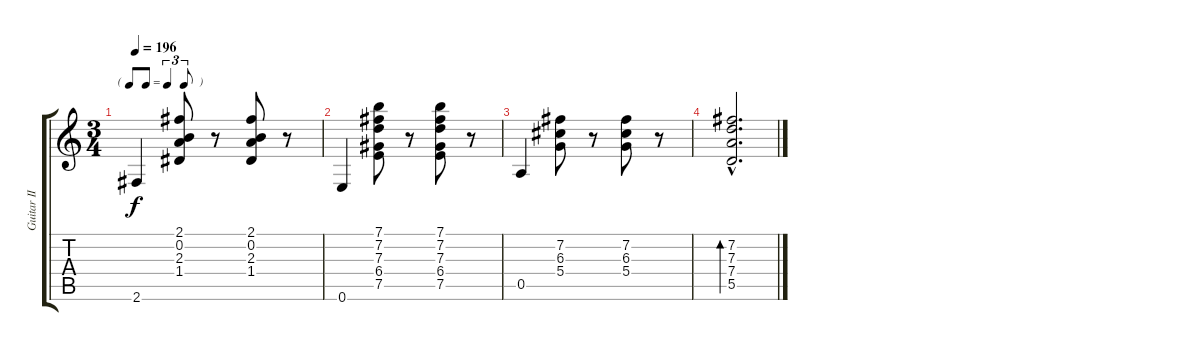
\track ("Guitar II" "Guitar II") {instrument acousticguitarsteel}
\staff {score tabs}
\tuning (E4 B3 G3 D3 A2 E2) {hide}
\ts (3 4)
\tf triplet8th
\tempo 196
\clef g2
\ks c
2.6.4{dy f} (2.1 0.2 2.3 1.4).8 r.8 (2.1 0.2 2.3 1.4).8 r.8 |
0.6.4 (7.1 7.2 7.3 6.4 7.5).8 r.8 (7.1 7.2 7.3 6.4 7.5).8 r.8 |
0.5.4 (7.2 6.3 5.4).8 r.8 (7.2 6.3 5.4).8 r.8 |
(7.2{hac} 7.3{hac} 7.4{hac} 5.5{hac}).2{d bd 480}
